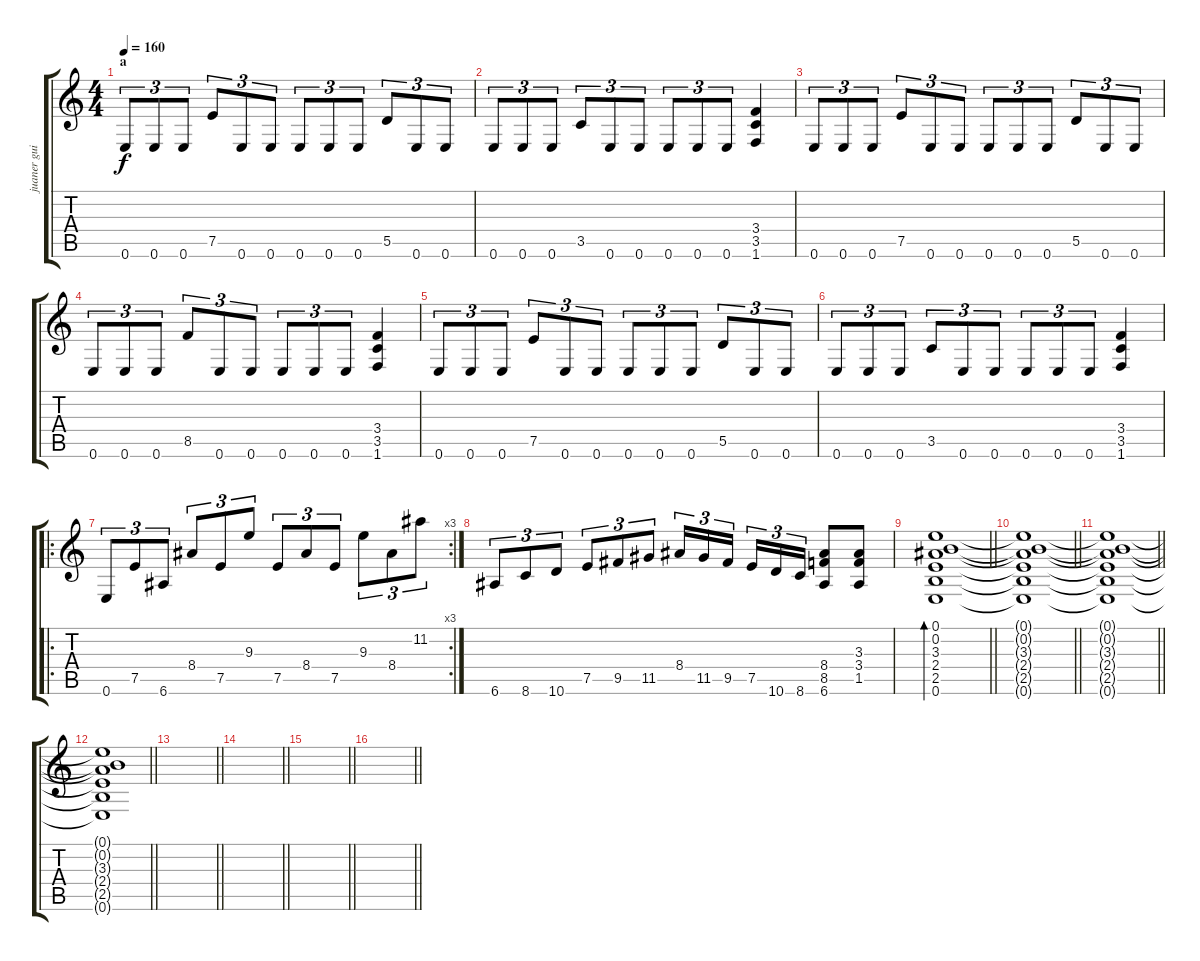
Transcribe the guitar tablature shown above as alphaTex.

\track ("juaner guitar 1" "juaner gui") {instrument distortionguitar}
\staff {score tabs}
\tuning (E4 B3 G3 D3 A2 E2) {hide}
\ts (4 4)
\section ("" "a")
\tempo 160
\clef g2
\ks c
0.6.8{tu (3 2) dy f} 0.6.8{tu (3 2)} 0.6.8{tu (3 2)} 7.5.8{tu (3 2)} 0.6.8{tu (3 2)} 0.6.8{tu (3 2)} 0.6.8{tu (3 2)} 0.6.8{tu (3 2)} 0.6.8{tu (3 2)} 5.5.8{tu (3 2)} 0.6.8{tu (3 2)} 0.6.8{tu (3 2)} |
0.6.8{tu (3 2)} 0.6.8{tu (3 2)} 0.6.8{tu (3 2)} 3.5.8{tu (3 2)} 0.6.8{tu (3 2)} 0.6.8{tu (3 2)} 0.6.8{tu (3 2)} 0.6.8{tu (3 2)} 0.6.8{tu (3 2)} (3.4 3.5 1.6).4 |
0.6.8{tu (3 2)} 0.6.8{tu (3 2)} 0.6.8{tu (3 2)} 7.5.8{tu (3 2)} 0.6.8{tu (3 2)} 0.6.8{tu (3 2)} 0.6.8{tu (3 2)} 0.6.8{tu (3 2)} 0.6.8{tu (3 2)} 5.5.8{tu (3 2)} 0.6.8{tu (3 2)} 0.6.8{tu (3 2)} |
0.6.8{tu (3 2)} 0.6.8{tu (3 2)} 0.6.8{tu (3 2)} 8.5.8{tu (3 2)} 0.6.8{tu (3 2)} 0.6.8{tu (3 2)} 0.6.8{tu (3 2)} 0.6.8{tu (3 2)} 0.6.8{tu (3 2)} (3.4 3.5 1.6).4 |
0.6.8{tu (3 2)} 0.6.8{tu (3 2)} 0.6.8{tu (3 2)} 7.5.8{tu (3 2)} 0.6.8{tu (3 2)} 0.6.8{tu (3 2)} 0.6.8{tu (3 2)} 0.6.8{tu (3 2)} 0.6.8{tu (3 2)} 5.5.8{tu (3 2)} 0.6.8{tu (3 2)} 0.6.8{tu (3 2)} |
0.6.8{tu (3 2)} 0.6.8{tu (3 2)} 0.6.8{tu (3 2)} 3.5.8{tu (3 2)} 0.6.8{tu (3 2)} 0.6.8{tu (3 2)} 0.6.8{tu (3 2)} 0.6.8{tu (3 2)} 0.6.8{tu (3 2)} (3.4 3.5 1.6).4 |
\ro
\rc 3
0.6.8{tu (3 2)} 7.5.8{tu (3 2)} 6.6.8{tu (3 2)} 8.4.8{tu (3 2)} 7.5.8{tu (3 2)} 9.3.8{tu (3 2)} 7.5.8{tu (3 2)} 8.4.8{tu (3 2)} 7.5.8{tu (3 2)} 9.3.8{tu (3 2)} 8.4.8{tu (3 2)} 11.2.8{tu (3 2)} |
6.6.8{tu (3 2)} 8.6.8{tu (3 2)} 10.6.8{tu (3 2)} 7.5.8{tu (3 2)} 9.5.8{tu (3 2)} 11.5.8{tu (3 2)} 8.4.16{tu (3 2)} 11.5.16{tu (3 2)} 9.5.16{tu (3 2) beam splitsecondary} 7.5.16{tu (3 2)} 10.6.16{tu (3 2)} 8.6.16{tu (3 2)} (8.4 8.5 6.6).8 (3.3 3.4 1.5).8 |
\barLineRight lightlight
(0.1 0.2 3.3 2.4 2.5 0.6).1{bd 480} |
\barLineRight lightlight
(0.1{t} 0.2{t} 3.3{t} 2.4{t} 2.5{t} 0.6{t}).1 |
\barLineRight lightlight
(0.1{t} 0.2{t} 3.3{t} 2.4{t} 2.5{t} 0.6{t}).1 |
\barLineRight lightlight
(0.1{t} 0.2{t} 3.3{t} 2.4{t} 2.5{t} 0.6{t}).1 |
\barLineRight lightlight
|
\barLineRight lightlight
|
\barLineRight lightlight
|
\barLineRight lightlight
